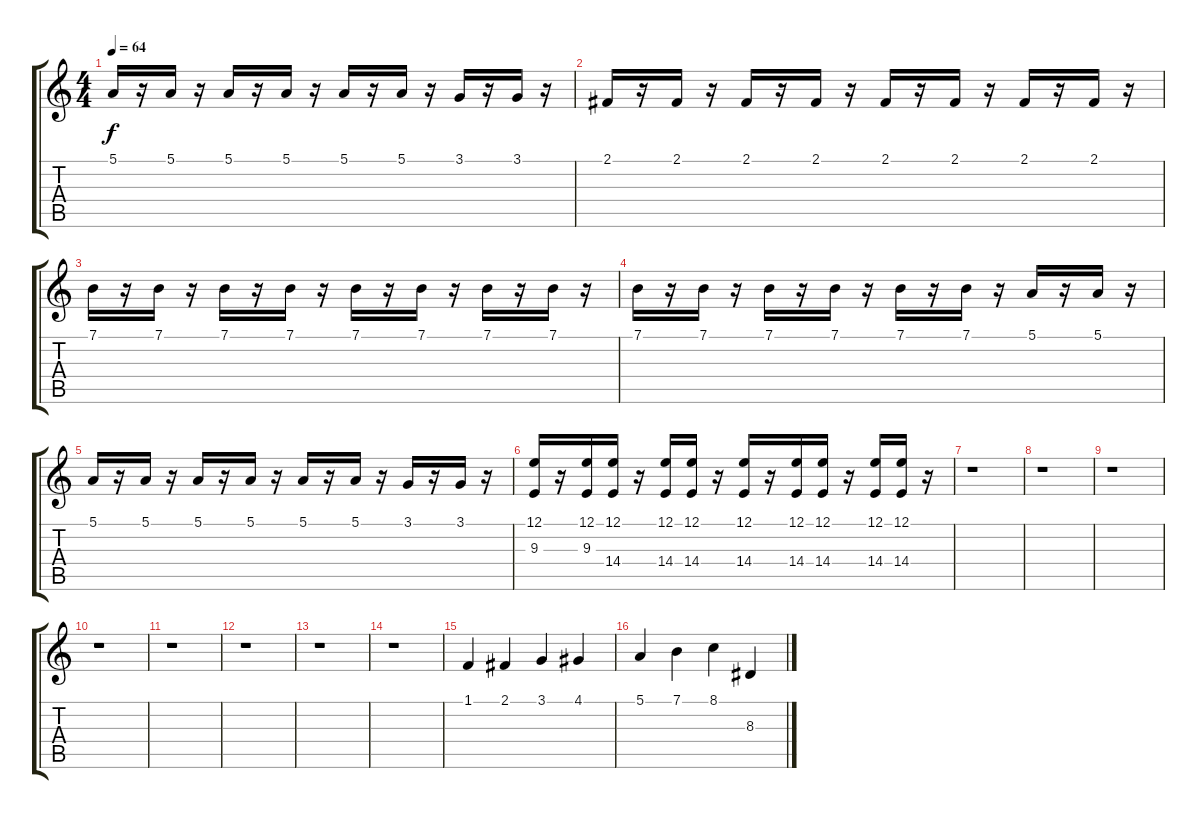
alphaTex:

\track "" {instrument synthstrings1}
\staff {score tabs}
\tuning (E4 B3 G3 D3 A2 E2) {hide}
\ts (4 4)
\tempo 64
\clef g2
\ks c
5.1.16{dy f} r.16 5.1.16 r.16 5.1.16 r.16 5.1.16 r.16 5.1.16 r.16 5.1.16 r.16 3.1.16 r.16 3.1.16 r.16 |
2.1.16 r.16 2.1.16 r.16 2.1.16 r.16 2.1.16 r.16 2.1.16 r.16 2.1.16 r.16 2.1.16 r.16 2.1.16 r.16 |
7.1.16 r.16 7.1.16 r.16 7.1.16 r.16 7.1.16 r.16 7.1.16 r.16 7.1.16 r.16 7.1.16 r.16 7.1.16 r.16 |
7.1.16 r.16 7.1.16 r.16 7.1.16 r.16 7.1.16 r.16 7.1.16 r.16 7.1.16 r.16 5.1.16 r.16 5.1.16 r.16 |
5.1.16 r.16 5.1.16 r.16 5.1.16 r.16 5.1.16 r.16 5.1.16 r.16 5.1.16 r.16 3.1.16 r.16 3.1.16 r.16 |
(12.1 9.3).16 r.16 (12.1 9.3).16 (12.1 14.4).16 r.16 (12.1 14.4).16 (12.1 14.4).16 r.16 (12.1 14.4).16 r.16 (12.1 14.4).16 (12.1 14.4).16 r.16 (12.1 14.4).16 (12.1 14.4).16 r.16 |
r.1 |
r.1 |
r.1 |
r.1 |
r.1 |
r.1 |
r.1 |
r.1 |
1.1.4 2.1.4 3.1.4 4.1.4 |
5.1.4 7.1.4 8.1.4 8.3.4
